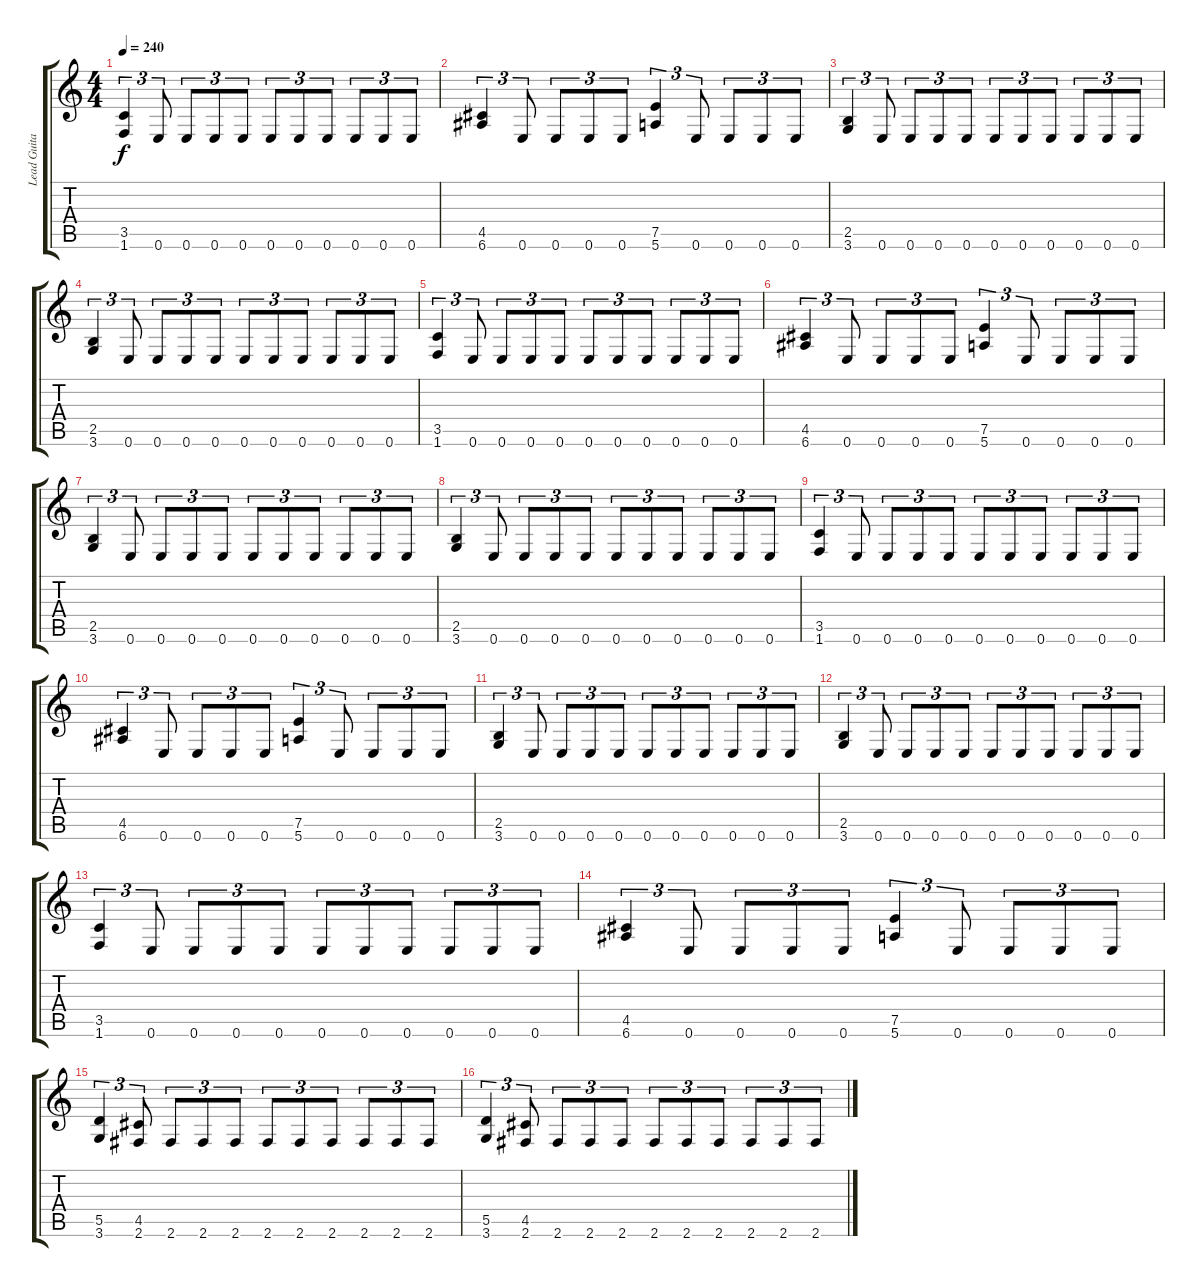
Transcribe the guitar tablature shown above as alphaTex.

\track ("Lead Guitar" "Lead Guita") {instrument distortionguitar}
\staff {score tabs}
\tuning (E4 B3 G3 D3 A2 E2) {hide}
\ts (4 4)
\tempo 240
\clef g2
\ks c
(3.5 1.6).4{tu (3 2) dy f} 0.6.8{tu (3 2)} 0.6.8{tu (3 2)} 0.6.8{tu (3 2)} 0.6.8{tu (3 2)} 0.6.8{tu (3 2)} 0.6.8{tu (3 2)} 0.6.8{tu (3 2)} 0.6.8{tu (3 2)} 0.6.8{tu (3 2)} 0.6.8{tu (3 2)} |
(4.5 6.6).4{tu (3 2)} 0.6.8{tu (3 2)} 0.6.8{tu (3 2)} 0.6.8{tu (3 2)} 0.6.8{tu (3 2)} (7.5 5.6).4{tu (3 2)} 0.6.8{tu (3 2)} 0.6.8{tu (3 2)} 0.6.8{tu (3 2)} 0.6.8{tu (3 2)} |
(2.5 3.6).4{tu (3 2)} 0.6.8{tu (3 2)} 0.6.8{tu (3 2)} 0.6.8{tu (3 2)} 0.6.8{tu (3 2)} 0.6.8{tu (3 2)} 0.6.8{tu (3 2)} 0.6.8{tu (3 2)} 0.6.8{tu (3 2)} 0.6.8{tu (3 2)} 0.6.8{tu (3 2)} |
(2.5 3.6).4{tu (3 2)} 0.6.8{tu (3 2)} 0.6.8{tu (3 2)} 0.6.8{tu (3 2)} 0.6.8{tu (3 2)} 0.6.8{tu (3 2)} 0.6.8{tu (3 2)} 0.6.8{tu (3 2)} 0.6.8{tu (3 2)} 0.6.8{tu (3 2)} 0.6.8{tu (3 2)} |
(3.5 1.6).4{tu (3 2)} 0.6.8{tu (3 2)} 0.6.8{tu (3 2)} 0.6.8{tu (3 2)} 0.6.8{tu (3 2)} 0.6.8{tu (3 2)} 0.6.8{tu (3 2)} 0.6.8{tu (3 2)} 0.6.8{tu (3 2)} 0.6.8{tu (3 2)} 0.6.8{tu (3 2)} |
(4.5 6.6).4{tu (3 2)} 0.6.8{tu (3 2)} 0.6.8{tu (3 2)} 0.6.8{tu (3 2)} 0.6.8{tu (3 2)} (7.5 5.6).4{tu (3 2)} 0.6.8{tu (3 2)} 0.6.8{tu (3 2)} 0.6.8{tu (3 2)} 0.6.8{tu (3 2)} |
(2.5 3.6).4{tu (3 2)} 0.6.8{tu (3 2)} 0.6.8{tu (3 2)} 0.6.8{tu (3 2)} 0.6.8{tu (3 2)} 0.6.8{tu (3 2)} 0.6.8{tu (3 2)} 0.6.8{tu (3 2)} 0.6.8{tu (3 2)} 0.6.8{tu (3 2)} 0.6.8{tu (3 2)} |
(2.5 3.6).4{tu (3 2)} 0.6.8{tu (3 2)} 0.6.8{tu (3 2)} 0.6.8{tu (3 2)} 0.6.8{tu (3 2)} 0.6.8{tu (3 2)} 0.6.8{tu (3 2)} 0.6.8{tu (3 2)} 0.6.8{tu (3 2)} 0.6.8{tu (3 2)} 0.6.8{tu (3 2)} |
(3.5 1.6).4{tu (3 2)} 0.6.8{tu (3 2)} 0.6.8{tu (3 2)} 0.6.8{tu (3 2)} 0.6.8{tu (3 2)} 0.6.8{tu (3 2)} 0.6.8{tu (3 2)} 0.6.8{tu (3 2)} 0.6.8{tu (3 2)} 0.6.8{tu (3 2)} 0.6.8{tu (3 2)} |
(4.5 6.6).4{tu (3 2)} 0.6.8{tu (3 2)} 0.6.8{tu (3 2)} 0.6.8{tu (3 2)} 0.6.8{tu (3 2)} (7.5 5.6).4{tu (3 2)} 0.6.8{tu (3 2)} 0.6.8{tu (3 2)} 0.6.8{tu (3 2)} 0.6.8{tu (3 2)} |
(2.5 3.6).4{tu (3 2)} 0.6.8{tu (3 2)} 0.6.8{tu (3 2)} 0.6.8{tu (3 2)} 0.6.8{tu (3 2)} 0.6.8{tu (3 2)} 0.6.8{tu (3 2)} 0.6.8{tu (3 2)} 0.6.8{tu (3 2)} 0.6.8{tu (3 2)} 0.6.8{tu (3 2)} |
(2.5 3.6).4{tu (3 2)} 0.6.8{tu (3 2)} 0.6.8{tu (3 2)} 0.6.8{tu (3 2)} 0.6.8{tu (3 2)} 0.6.8{tu (3 2)} 0.6.8{tu (3 2)} 0.6.8{tu (3 2)} 0.6.8{tu (3 2)} 0.6.8{tu (3 2)} 0.6.8{tu (3 2)} |
(3.5 1.6).4{tu (3 2)} 0.6.8{tu (3 2)} 0.6.8{tu (3 2)} 0.6.8{tu (3 2)} 0.6.8{tu (3 2)} 0.6.8{tu (3 2)} 0.6.8{tu (3 2)} 0.6.8{tu (3 2)} 0.6.8{tu (3 2)} 0.6.8{tu (3 2)} 0.6.8{tu (3 2)} |
(4.5 6.6).4{tu (3 2)} 0.6.8{tu (3 2)} 0.6.8{tu (3 2)} 0.6.8{tu (3 2)} 0.6.8{tu (3 2)} (7.5 5.6).4{tu (3 2)} 0.6.8{tu (3 2)} 0.6.8{tu (3 2)} 0.6.8{tu (3 2)} 0.6.8{tu (3 2)} |
(5.5 3.6).4{tu (3 2)} (4.5 2.6).8{tu (3 2)} 2.6.8{tu (3 2)} 2.6.8{tu (3 2)} 2.6.8{tu (3 2)} 2.6.8{tu (3 2)} 2.6.8{tu (3 2)} 2.6.8{tu (3 2)} 2.6.8{tu (3 2)} 2.6.8{tu (3 2)} 2.6.8{tu (3 2)} |
(5.5 3.6).4{tu (3 2)} (4.5 2.6).8{tu (3 2)} 2.6.8{tu (3 2)} 2.6.8{tu (3 2)} 2.6.8{tu (3 2)} 2.6.8{tu (3 2)} 2.6.8{tu (3 2)} 2.6.8{tu (3 2)} 2.6.8{tu (3 2)} 2.6.8{tu (3 2)} 2.6.8{tu (3 2)}
